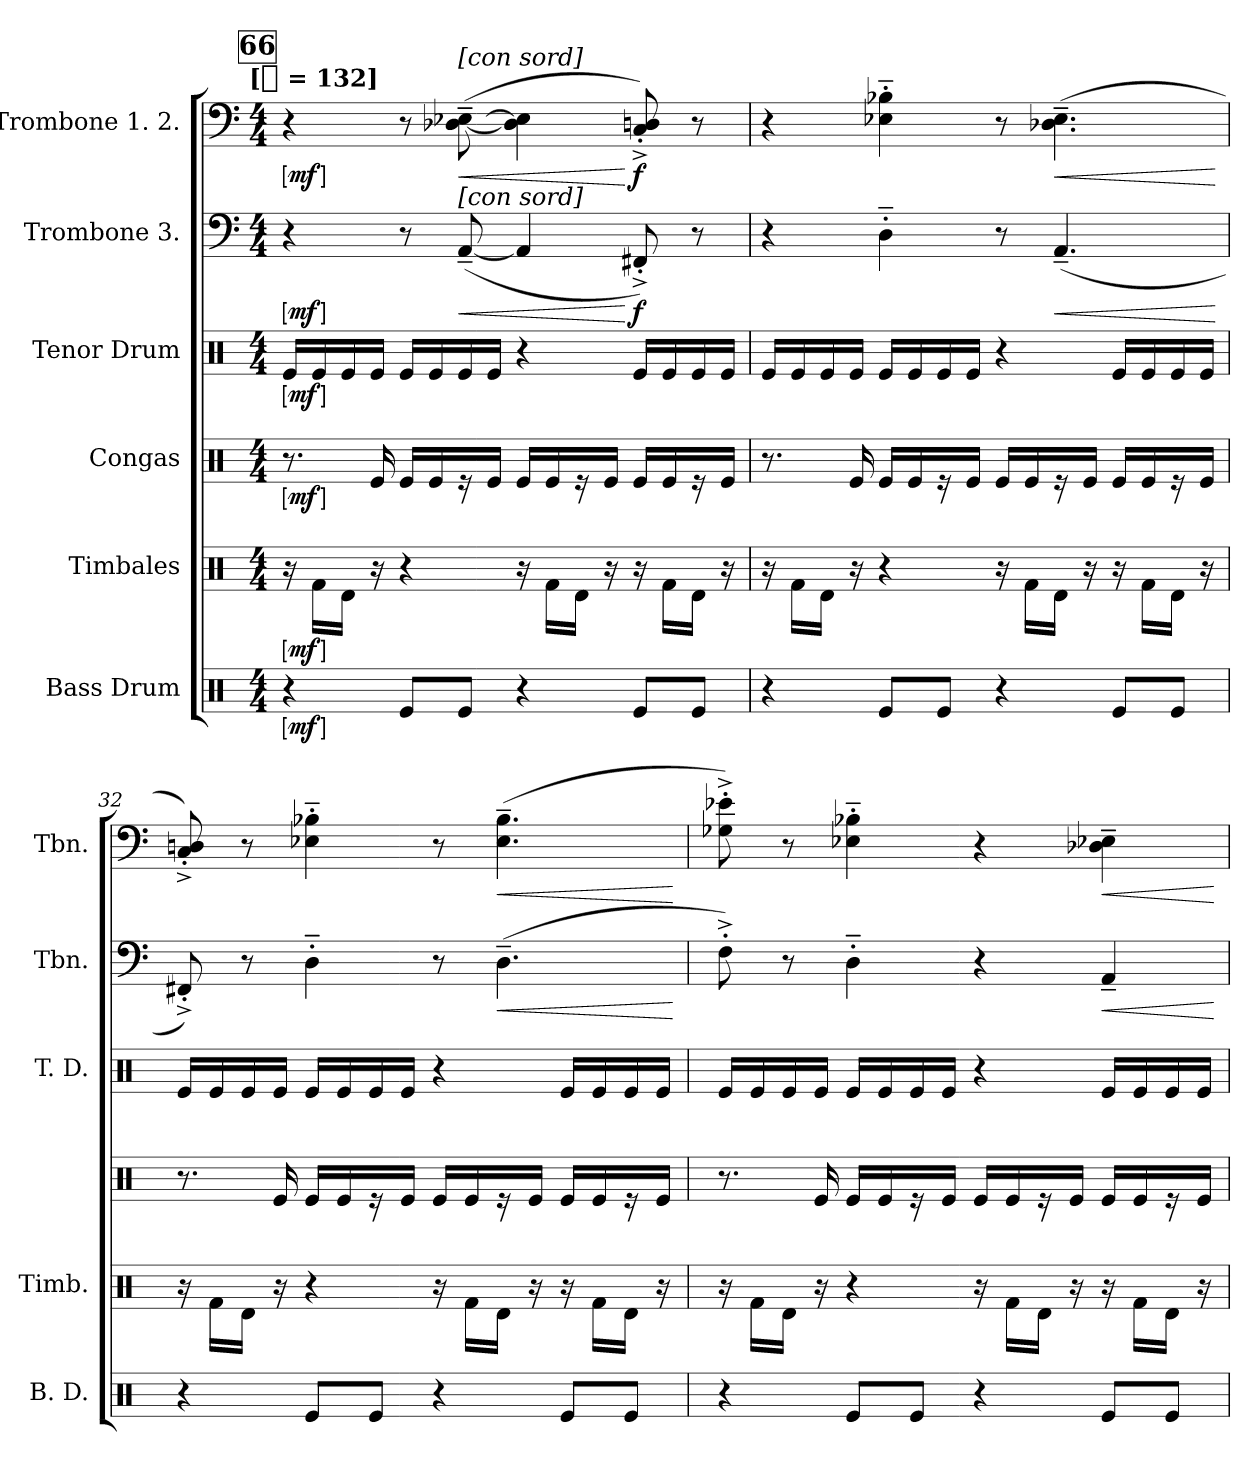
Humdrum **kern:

**kern	**dynam	**kern	**dynam	**kern	**dynam	**kern	**dynam	**kern	**dynam	**kern	**dynam
*part6	*part6	*part5	*part5	*part4	*part4	*part3	*part3	*part2	*part2	*part1	*part1
*staff6	*staff6	*staff5	*staff5	*staff4	*staff4	*staff3	*staff3	*staff2	*staff2	*staff1	*staff1
*I"Bass Drum	*	*I"Timbales	*	*I"Congas	*	*I"Tenor Drum	*	*I"Trombone 3.	*	*I"Trombone 1. 2.	*
*I'B. D.	*	*I'Timb.	*	*	*	*I'T. D.	*	*I'Tbn.	*	*I'Tbn.	*
*clefX	*	*clefX	*	*clefX	*	*clefX	*	*clefF4	*	*clefF4	*
*k[]	*	*k[]	*	*k[]	*	*k[]	*	*k[]	*	*k[]	*
*C:	*	*C:	*	*C:	*	*C:	*	*C:	*	*C:	*
!!LO:TX:omd:t=[[quarter] = 132]
*M4/4	*	*M4/4	*	*M4/4	*	*M4/4	*	*M4/4	*	*M4/4	*
*MM132	*	*MM132	*	*MM132	*	*MM132	*	*MM132	*	*MM132	*
!!LO:REH:place=s1:t=66
=30	=30	=30	=30	=30	=30	=30	=30	=30	=30	=30	=30
!	!LO:DY:ed=brack	!	!LO:DY:ed=brack	!	!LO:DY:ed=brack	!	!LO:DY:ed=brack	!	!LO:DY:ed=brack	!	!LO:DY:ed=brack
4r	mf	16r	mf	8.r	mf	16Re/LL	mf	4r	mf	4r	mf
.	.	16Rf\LL	.	.	.	16Re/	.	.	.	.	.
.	.	16Rd\JJ	.	.	.	16Re/	.	.	.	.	.
.	.	16r	.	16Re/	.	16Re/JJ	.	.	.	.	.
8Re/L	.	4r	.	16Re/LL	.	16Re/LL	.	8r	.	8r	.
.	.	.	.	16Re/	.	16Re/	.	.	.	.	.
!	!	!	!	!	!	!	!	!	!	!LO:TX:a:t=[con sord]	!
!	!	!	!	!	!	!	!	!LO:TX:a:t=[con sord]	!	!	!
!	!	!	!	!	!	!	!	!	!LO:HP:b	!	!LO:HP:b
8Re/J	.	.	.	16r	.	16Re/	.	([8AA~	<	([8D-X~ [8E-X~	<
.	.	.	.	16Re/JJ	.	16Re/JJ	.	.	.	.	.
4r	.	16r	.	16Re/LL	.	4r	.	4AA]	.	4D-] 4E-]	.
.	.	16Rf\LL	.	16Re/	.	.	.	.	.	.	.
.	.	16Rd\JJ	.	16r	.	.	.	.	.	.	.
.	.	16r	.	16Re/JJ	.	.	.	.	.	.	.
8Re/L	.	16r	.	16Re/LL	.	16Re/LL	.	8FF#X'^)	[ f	8C'^ 8Dn'^)	[ f
.	.	16Rf\LL	.	16Re/	.	16Re/	.	.	.	.	.
8Re/J	.	16Rd\JJ	.	16r	.	16Re/	.	8r	.	8r	.
.	.	16r	.	16Re/JJ	.	16Re/JJ	.	.	.	.	.
=31	=31	=31	=31	=31	=31	=31	=31	=31	=31	=31	=31
4r	.	16r	.	8.r	.	16Re/LL	.	4r	.	4r	.
.	.	16Rf\LL	.	.	.	16Re/	.	.	.	.	.
.	.	16Rd\JJ	.	.	.	16Re/	.	.	.	.	.
.	.	16r	.	16Re/	.	16Re/JJ	.	.	.	.	.
8Re/L	.	4r	.	16Re/LL	.	16Re/LL	.	4D'~	.	4E-X'~ 4B-X'~	.
.	.	.	.	16Re/	.	16Re/	.	.	.	.	.
8Re/J	.	.	.	16r	.	16Re/	.	.	.	.	.
.	.	.	.	16Re/JJ	.	16Re/JJ	.	.	.	.	.
4r	.	16r	.	16Re/LL	.	4r	.	8r	.	8r	.
.	.	16Rf\LL	.	16Re/	.	.	.	.	.	.	.
!	!	!	!	!	!	!	!	!	!LO:HP:b	!	!LO:HP:b
.	.	16Rd\JJ	.	16r	.	.	.	(4.AA~	<	(4.D-X~ 4.E-~	<
.	.	16r	.	16Re/JJ	.	.	.	.	.	.	.
8Re/L	.	16r	.	16Re/LL	.	16Re/LL	.	.	.	.	.
.	.	16Rf\LL	.	16Re/	.	16Re/	.	.	.	.	.
8Re/J	.	16Rd\JJ	.	16r	.	16Re/	.	.	.	.	.
.	.	16r	.	16Re/JJ	.	16Re/JJ	.	.	.	.	.
.	.	.	.	.	.	.	.	.	[	.	[
=32	=32	=32	=32	=32	=32	=32	=32	=32	=32	=32	=32
4r	.	16r	.	8.r	.	16Re/LL	.	8FF#X'^)	.	8C'^ 8Dn'^)	.
.	.	16Rf\LL	.	.	.	16Re/	.	.	.	.	.
.	.	16Rd\JJ	.	.	.	16Re/	.	8r	.	8r	.
.	.	16r	.	16Re/	.	16Re/JJ	.	.	.	.	.
8Re/L	.	4r	.	16Re/LL	.	16Re/LL	.	4D'~	.	4E-X'~ 4B-X'~	.
.	.	.	.	16Re/	.	16Re/	.	.	.	.	.
8Re/J	.	.	.	16r	.	16Re/	.	.	.	.	.
.	.	.	.	16Re/JJ	.	16Re/JJ	.	.	.	.	.
4r	.	16r	.	16Re/LL	.	4r	.	8r	.	8r	.
.	.	16Rf\LL	.	16Re/	.	.	.	.	.	.	.
!	!	!	!	!	!	!	!	!	!LO:HP:b	!	!LO:HP:b
.	.	16Rd\JJ	.	16r	.	.	.	(4.D~	<	(4.E-~ 4.B-~	<
.	.	16r	.	16Re/JJ	.	.	.	.	.	.	.
8Re/L	.	16r	.	16Re/LL	.	16Re/LL	.	.	.	.	.
.	.	16Rf\LL	.	16Re/	.	16Re/	.	.	.	.	.
8Re/J	.	16Rd\JJ	.	16r	.	16Re/	.	.	.	.	.
.	.	16r	.	16Re/JJ	.	16Re/JJ	.	.	.	.	.
.	.	.	.	.	.	.	.	.	[	.	[
=33	=33	=33	=33	=33	=33	=33	=33	=33	=33	=33	=33
4r	.	16r	.	8.r	.	16Re/LL	.	8F'^)	.	8G-X'^ 8e-X'^)	.
.	.	16Rf\LL	.	.	.	16Re/	.	.	.	.	.
.	.	16Rd\JJ	.	.	.	16Re/	.	8r	.	8r	.
.	.	16r	.	16Re/	.	16Re/JJ	.	.	.	.	.
8Re/L	.	4r	.	16Re/LL	.	16Re/LL	.	4D'~	.	4E-X'~ 4B-X'~	.
.	.	.	.	16Re/	.	16Re/	.	.	.	.	.
8Re/J	.	.	.	16r	.	16Re/	.	.	.	.	.
.	.	.	.	16Re/JJ	.	16Re/JJ	.	.	.	.	.
4r	.	16r	.	16Re/LL	.	4r	.	4r	.	4r	.
.	.	16Rf\LL	.	16Re/	.	.	.	.	.	.	.
.	.	16Rd\JJ	.	16r	.	.	.	.	.	.	.
.	.	16r	.	16Re/JJ	.	.	.	.	.	.	.
!	!	!	!	!	!	!	!	!	!LO:HP:b	!	!LO:HP:b
8Re/L	.	16r	.	16Re/LL	.	16Re/LL	.	4AA~	<	4D-X~ 4E-X~	<
.	.	16Rf\LL	.	16Re/	.	16Re/	.	.	.	.	.
8Re/J	.	16Rd\JJ	.	16r	.	16Re/	.	.	.	.	.
.	.	16r	.	16Re/JJ	.	16Re/JJ	.	.	.	.	.
.	.	.	.	.	.	.	.	.	[	.	[
=	=	=	=	=	=	=	=	=	=	=	=
*-	*-	*-	*-	*-	*-	*-	*-	*-	*-	*-	*-
